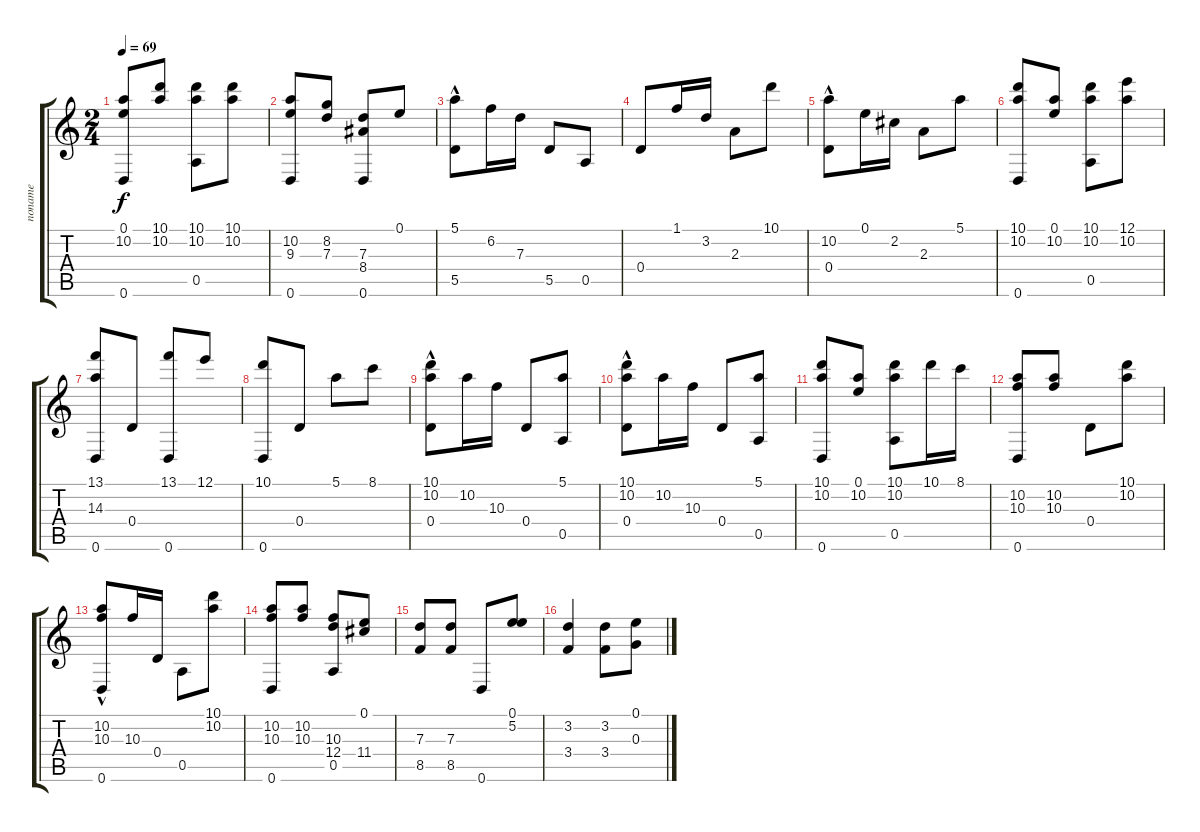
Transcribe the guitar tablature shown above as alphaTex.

\track ("noname" "noname") {instrument acousticguitarnylon}
\staff {score tabs}
\tuning (E4 B3 G3 D3 A2 D2) {hide}
\ts (2 4)
\tempo 69
\clef g2
\ks c
(0.1 10.2 0.6).8{dy f} (10.1 10.2).8 (10.1 10.2 0.5).8 (10.1 10.2).8 |
(10.2 9.3 0.6).8 (8.2 7.3).8 (7.3 8.4 0.6).8 0.1.8 |
(5.1{hac} 5.5).8 6.2.16 7.3.16 5.5.8 0.5.8 |
0.4.8 1.1.16 3.2.16 2.3.8 10.1.8 |
(10.2{hac} 0.4).8 0.1.16 2.2.16 2.3.8 5.1.8 |
(10.1 10.2 0.6).8 (0.1 10.2).8 (10.1 10.2 0.5).8 (12.1 10.2).8 |
(13.1 14.3 0.6).8 0.4.8 (13.1 0.6).8 12.1.8 |
(10.1 0.6).8 0.4.8 5.1.8 8.1.8 |
(10.1{hac} 10.2 0.4).8 10.2.16 10.3.16 0.4.8 (5.1 0.5).8 |
(10.1{hac} 10.2 0.4).8 10.2.16 10.3.16 0.4.8 (5.1 0.5).8 |
(10.1 10.2 0.6).8 (0.1 10.2).8 (10.1 10.2 0.5).8 10.1.16 8.1.16 |
(10.2 10.3 0.6).8 (10.2 10.3).8 0.4.8 (10.1 10.2).8 |
(10.2{hac} 10.3 0.6).8 10.3.16 0.4.16 0.5.8 (10.1 10.2).8 |
(10.2 10.3 0.6).8 (10.2 10.3).8 (10.3 12.4 0.5).8 (0.1 11.4).8 |
(7.3 8.5).8 (7.3 8.5).8 0.6.8 (0.1 5.2).8 |
(3.2 3.4).4 (3.2 3.4).8 (0.1 0.3).8
